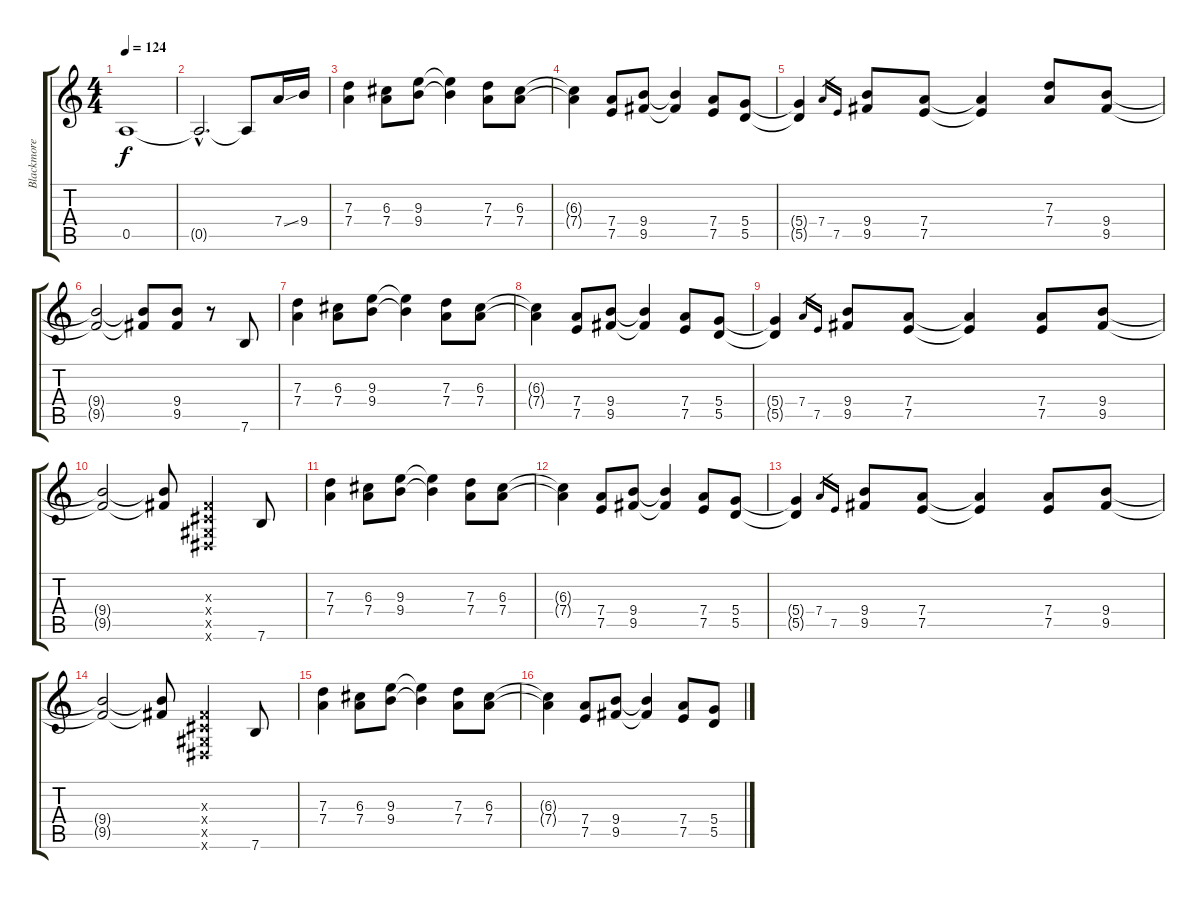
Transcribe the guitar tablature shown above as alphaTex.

\track ("Blackmore" "Blackmore") {instrument overdrivenguitar}
\staff {score tabs}
\tuning (E4 B3 G3 D3 A2 E2) {hide}
\ts (4 4)
\tempo 124
\clef g2
\ks c
0.5.1{dy f} |
0.5{hac t}.2{d} 0.5{t}.8 7.4{ss}.16 9.4.16 |
(7.3 7.4).4 (6.3 7.4).8 (9.3 9.4).8 (9.3{t} 9.4{t}).4 (7.3 7.4).8 (6.3 7.4).8 |
(6.3{t} 7.4{t}).4 (7.4 7.5).8 (9.4 9.5).8 (9.4{t} 9.5{t}).4 (7.4 7.5).8 (5.4 5.5).8 |
(5.4{t} 5.5{t}).4 7.4.16{gr} 7.5.16{gr} (9.4 9.5).8 (7.4 7.5).8 (7.4{t} 7.5{t}).4 (7.3 7.4).8 (9.4 9.5).8 |
(9.4{t} 9.5{t}).2 (9.4{t} 9.5{t}).8 (9.4 9.5).8 r.8 7.6.8 |
(7.3 7.4).4 (6.3 7.4).8 (9.3 9.4).8 (9.3{t} 9.4{t}).4 (7.3 7.4).8 (6.3 7.4).8 |
(6.3{t} 7.4{t}).4 (7.4 7.5).8 (9.4 9.5).8 (9.4{t} 9.5{t}).4 (7.4 7.5).8 (5.4 5.5).8 |
(5.4{t} 5.5{t}).4 7.4.16{gr} 7.5.16{gr} (9.4 9.5).8 (7.4 7.5).8 (7.4{t} 7.5{t}).4 (7.4 7.5).8 (9.4 9.5).8 |
(9.4{t} 9.5{t}).2 (9.4{t} 9.5{t}).8 (-1.3{x} -1.4{x} -1.5{x} -1.6{x}).4 7.6.8 |
(7.3 7.4).4 (6.3 7.4).8 (9.3 9.4).8 (9.3{t} 9.4{t}).4 (7.3 7.4).8 (6.3 7.4).8 |
(6.3{t} 7.4{t}).4 (7.4 7.5).8 (9.4 9.5).8 (9.4{t} 9.5{t}).4 (7.4 7.5).8 (5.4 5.5).8 |
(5.4{t} 5.5{t}).4 7.4.16{gr} 7.5.16{gr} (9.4 9.5).8 (7.4 7.5).8 (7.4{t} 7.5{t}).4 (7.4 7.5).8 (9.4 9.5).8 |
(9.4{t} 9.5{t}).2 (9.4{t} 9.5{t}).8 (-1.3{x} -1.4{x} -1.5{x} -1.6{x}).4 7.6.8 |
(7.3 7.4).4 (6.3 7.4).8 (9.3 9.4).8 (9.3{t} 9.4{t}).4 (7.3 7.4).8 (6.3 7.4).8 |
(6.3{t} 7.4{t}).4 (7.4 7.5).8 (9.4 9.5).8 (9.4{t} 9.5{t}).4 (7.4 7.5).8 (5.4 5.5).8
